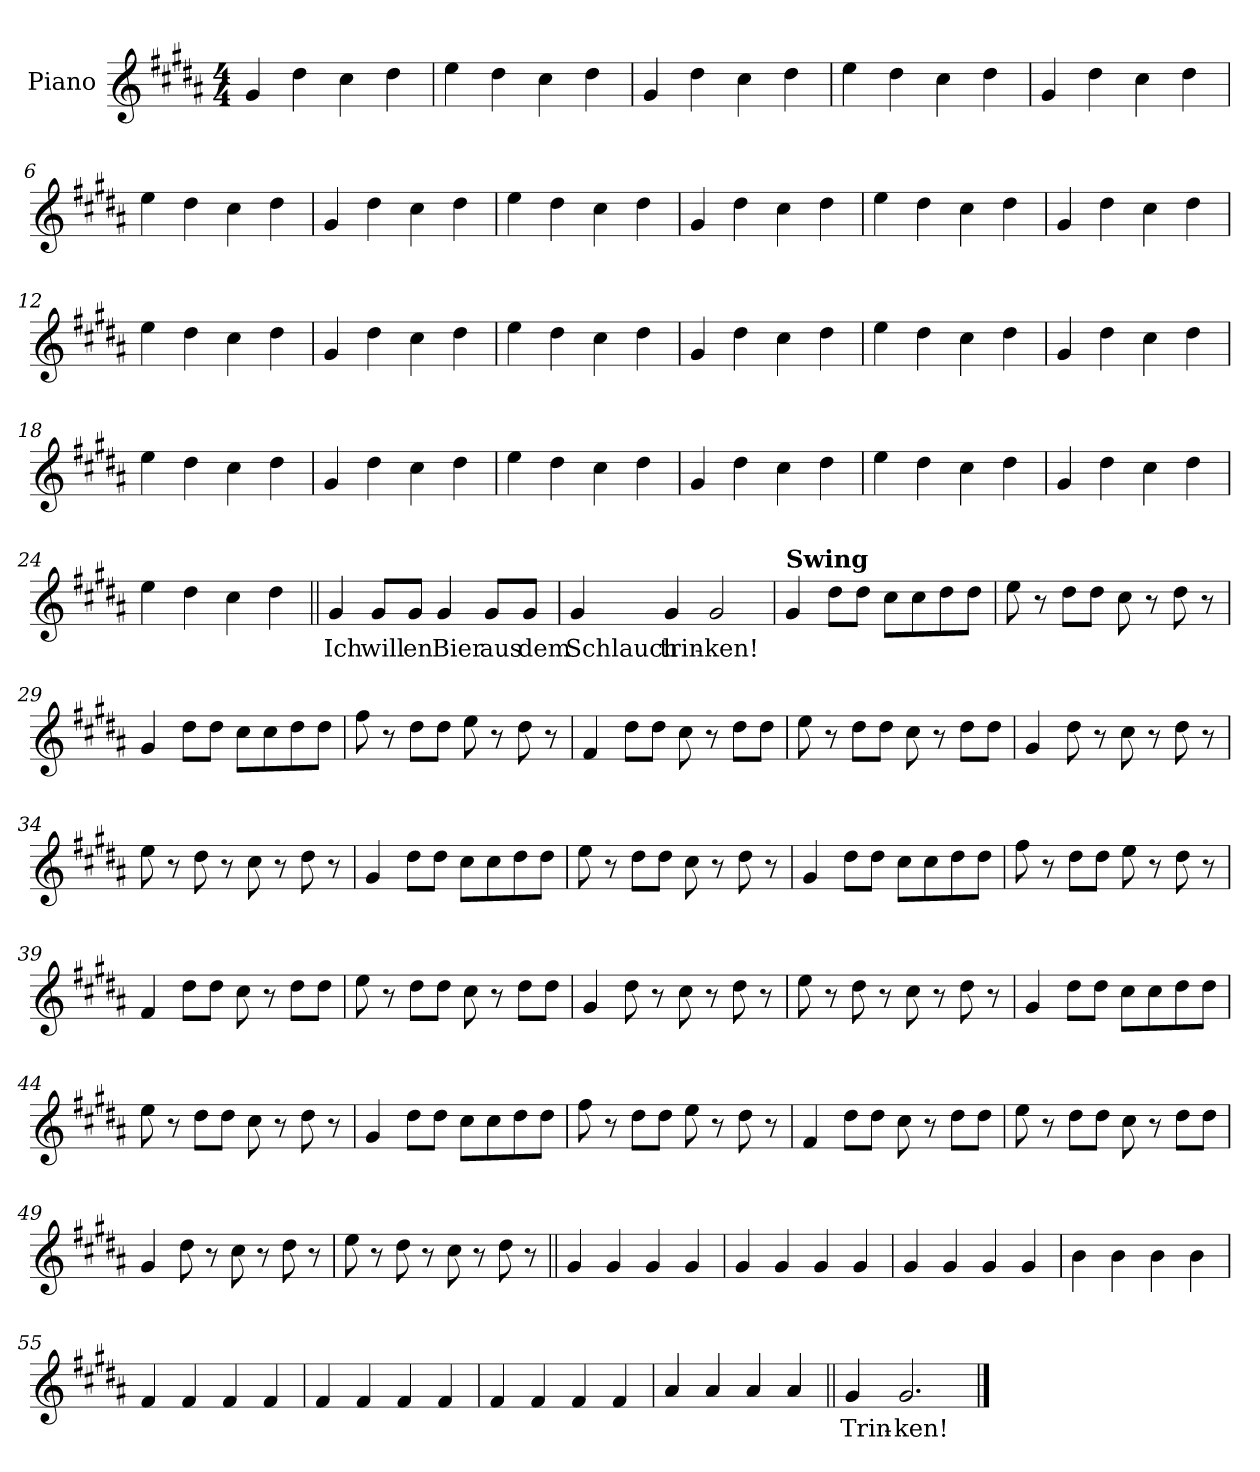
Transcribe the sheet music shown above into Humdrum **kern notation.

**kern	**text
*part1	*part1
*staff1	*staff1
*I"Piano	*
*I'Pno.	*
*clefG2	*
*k[f#c#g#d#a#]	*
*M4/4	*
*MM180	*
=1	=1
4g#	.
4dd#	.
4cc#	.
4dd#	.
=2	=2
4ee	.
4dd#	.
4cc#	.
4dd#	.
=3	=3
4g#	.
4dd#	.
4cc#	.
4dd#	.
=4	=4
4ee	.
4dd#	.
4cc#	.
4dd#	.
=5	=5
4g#	.
4dd#	.
4cc#	.
4dd#	.
=6	=6
4ee	.
4dd#	.
4cc#	.
4dd#	.
=7	=7
4g#	.
4dd#	.
4cc#	.
4dd#	.
=8	=8
4ee	.
4dd#	.
4cc#	.
4dd#	.
=9	=9
4g#	.
4dd#	.
4cc#	.
4dd#	.
=10	=10
4ee	.
4dd#	.
4cc#	.
4dd#	.
=11	=11
4g#	.
4dd#	.
4cc#	.
4dd#	.
=12	=12
4ee	.
4dd#	.
4cc#	.
4dd#	.
=13	=13
4g#	.
4dd#	.
4cc#	.
4dd#	.
=14	=14
4ee	.
4dd#	.
4cc#	.
4dd#	.
=15	=15
4g#	.
4dd#	.
4cc#	.
4dd#	.
=16	=16
4ee	.
4dd#	.
4cc#	.
4dd#	.
=17	=17
4g#	.
4dd#	.
4cc#	.
4dd#	.
=18	=18
4ee	.
4dd#	.
4cc#	.
4dd#	.
=19	=19
4g#	.
4dd#	.
4cc#	.
4dd#	.
=20	=20
4ee	.
4dd#	.
4cc#	.
4dd#	.
=21	=21
4g#	.
4dd#	.
4cc#	.
4dd#	.
=22	=22
4ee	.
4dd#	.
4cc#	.
4dd#	.
=23	=23
4g#	.
4dd#	.
4cc#	.
4dd#	.
=24	=24
4ee	.
4dd#	.
4cc#	.
4dd#	.
=25||	=25||
4g#	Ich
8g#L	will
8g#J	en
4g#	Bier
8g#L	aus
8g#J	dem
=26	=26
4g#	Schlauch
4g#	trin-
2g#	-ken!
=27	=27
!LO:TX:a:B:t=Swing	!
4g#	.
8dd#L	.
8dd#J	.
8cc#L	.
8cc#	.
8dd#	.
8dd#J	.
=28	=28
8ee	.
8r	.
8dd#L	.
8dd#J	.
8cc#	.
8r	.
8dd#	.
8r	.
=29	=29
4g#	.
8dd#L	.
8dd#J	.
8cc#L	.
8cc#	.
8dd#	.
8dd#J	.
=30	=30
8ff#	.
8r	.
8dd#L	.
8dd#J	.
8ee	.
8r	.
8dd#	.
8r	.
=31	=31
4f#	.
8dd#L	.
8dd#J	.
8cc#	.
8r	.
8dd#L	.
8dd#J	.
=32	=32
8ee	.
8r	.
8dd#L	.
8dd#J	.
8cc#	.
8r	.
8dd#L	.
8dd#J	.
=33	=33
4g#	.
8dd#	.
8r	.
8cc#	.
8r	.
8dd#	.
8r	.
=34	=34
8ee	.
8r	.
8dd#	.
8r	.
8cc#	.
8r	.
8dd#	.
8r	.
=35	=35
4g#	.
8dd#L	.
8dd#J	.
8cc#L	.
8cc#	.
8dd#	.
8dd#J	.
=36	=36
8ee	.
8r	.
8dd#L	.
8dd#J	.
8cc#	.
8r	.
8dd#	.
8r	.
=37	=37
4g#	.
8dd#L	.
8dd#J	.
8cc#L	.
8cc#	.
8dd#	.
8dd#J	.
=38	=38
8ff#	.
8r	.
8dd#L	.
8dd#J	.
8ee	.
8r	.
8dd#	.
8r	.
=39	=39
4f#	.
8dd#L	.
8dd#J	.
8cc#	.
8r	.
8dd#L	.
8dd#J	.
=40	=40
8ee	.
8r	.
8dd#L	.
8dd#J	.
8cc#	.
8r	.
8dd#L	.
8dd#J	.
=41	=41
4g#	.
8dd#	.
8r	.
8cc#	.
8r	.
8dd#	.
8r	.
=42	=42
8ee	.
8r	.
8dd#	.
8r	.
8cc#	.
8r	.
8dd#	.
8r	.
=43	=43
4g#	.
8dd#L	.
8dd#J	.
8cc#L	.
8cc#	.
8dd#	.
8dd#J	.
=44	=44
8ee	.
8r	.
8dd#L	.
8dd#J	.
8cc#	.
8r	.
8dd#	.
8r	.
=45	=45
4g#	.
8dd#L	.
8dd#J	.
8cc#L	.
8cc#	.
8dd#	.
8dd#J	.
=46	=46
8ff#	.
8r	.
8dd#L	.
8dd#J	.
8ee	.
8r	.
8dd#	.
8r	.
=47	=47
4f#	.
8dd#L	.
8dd#J	.
8cc#	.
8r	.
8dd#L	.
8dd#J	.
=48	=48
8ee	.
8r	.
8dd#L	.
8dd#J	.
8cc#	.
8r	.
8dd#L	.
8dd#J	.
=49	=49
4g#	.
8dd#	.
8r	.
8cc#	.
8r	.
8dd#	.
8r	.
=50	=50
8ee	.
8r	.
8dd#	.
8r	.
8cc#	.
8r	.
8dd#	.
8r	.
=51||	=51||
4g#	.
4g#	.
4g#	.
4g#	.
=52	=52
4g#	.
4g#	.
4g#	.
4g#	.
=53	=53
4g#	.
4g#	.
4g#	.
4g#	.
=54	=54
4b	.
4b	.
4b	.
4b	.
=55	=55
4f#	.
4f#	.
4f#	.
4f#	.
=56	=56
4f#	.
4f#	.
4f#	.
4f#	.
=57	=57
4f#	.
4f#	.
4f#	.
4f#	.
=58	=58
4a#	.
4a#	.
4a#	.
4a#	.
=59||	=59||
4g#	Trin-
2.g#	-ken!
==	==
*-	*-
